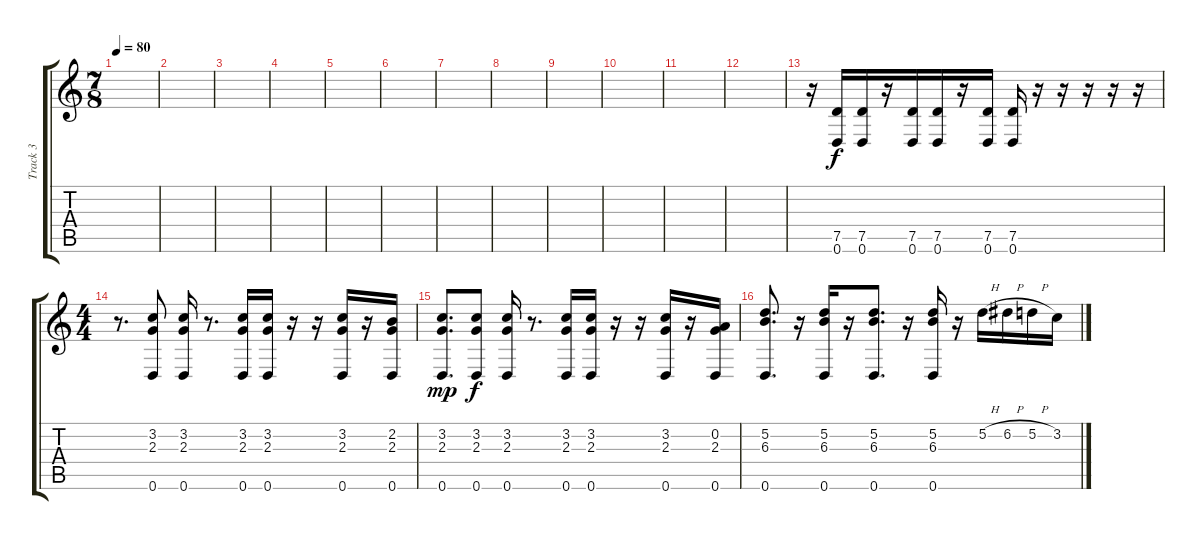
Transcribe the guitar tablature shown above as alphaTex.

\track ("Track 3" "Track 3") {instrument overdrivenguitar}
\staff {score tabs}
\tuning (D4 A3 F3 C3 G2 D2) {hide}
\ts (7 8)
\tempo 80
\clef g2
\ks c
|
|
|
|
|
|
|
|
|
|
|
|
r.16 (7.5 0.6).16 (7.5 0.6).16 r.16 (7.5 0.6).16 (7.5 0.6).16 r.16 (7.5 0.6).16 (7.5 0.6).16 r.16 r.16 r.16 r.16 r.16 |
\ts (4 4)
r.8{d} (3.2 2.3 0.6).8 (3.2 2.3 0.6).16 r.8{d} (3.2 2.3 0.6).16 (3.2 2.3 0.6).16 r.16 r.16 (3.2 2.3 0.6).16 r.16 (2.2 2.3 0.6).16 |
(3.2 2.3 0.6).8{d dy mp} (3.2 2.3 0.6).8{dy f} (3.2 2.3 0.6).16 r.8{d} (3.2 2.3 0.6).16 (3.2 2.3 0.6).16 r.16 r.16 (3.2 2.3 0.6).16 r.16 (0.2 2.3 0.6).16 |
(5.2 6.3 0.6).8{d} r.16 (5.2 6.3 0.6).16 r.16 (5.2 6.3 0.6).8{d} r.16 (5.2 6.3 0.6).16 r.16 5.2{h}.16 6.2{h}.16 5.2{h}.16 3.2.16
